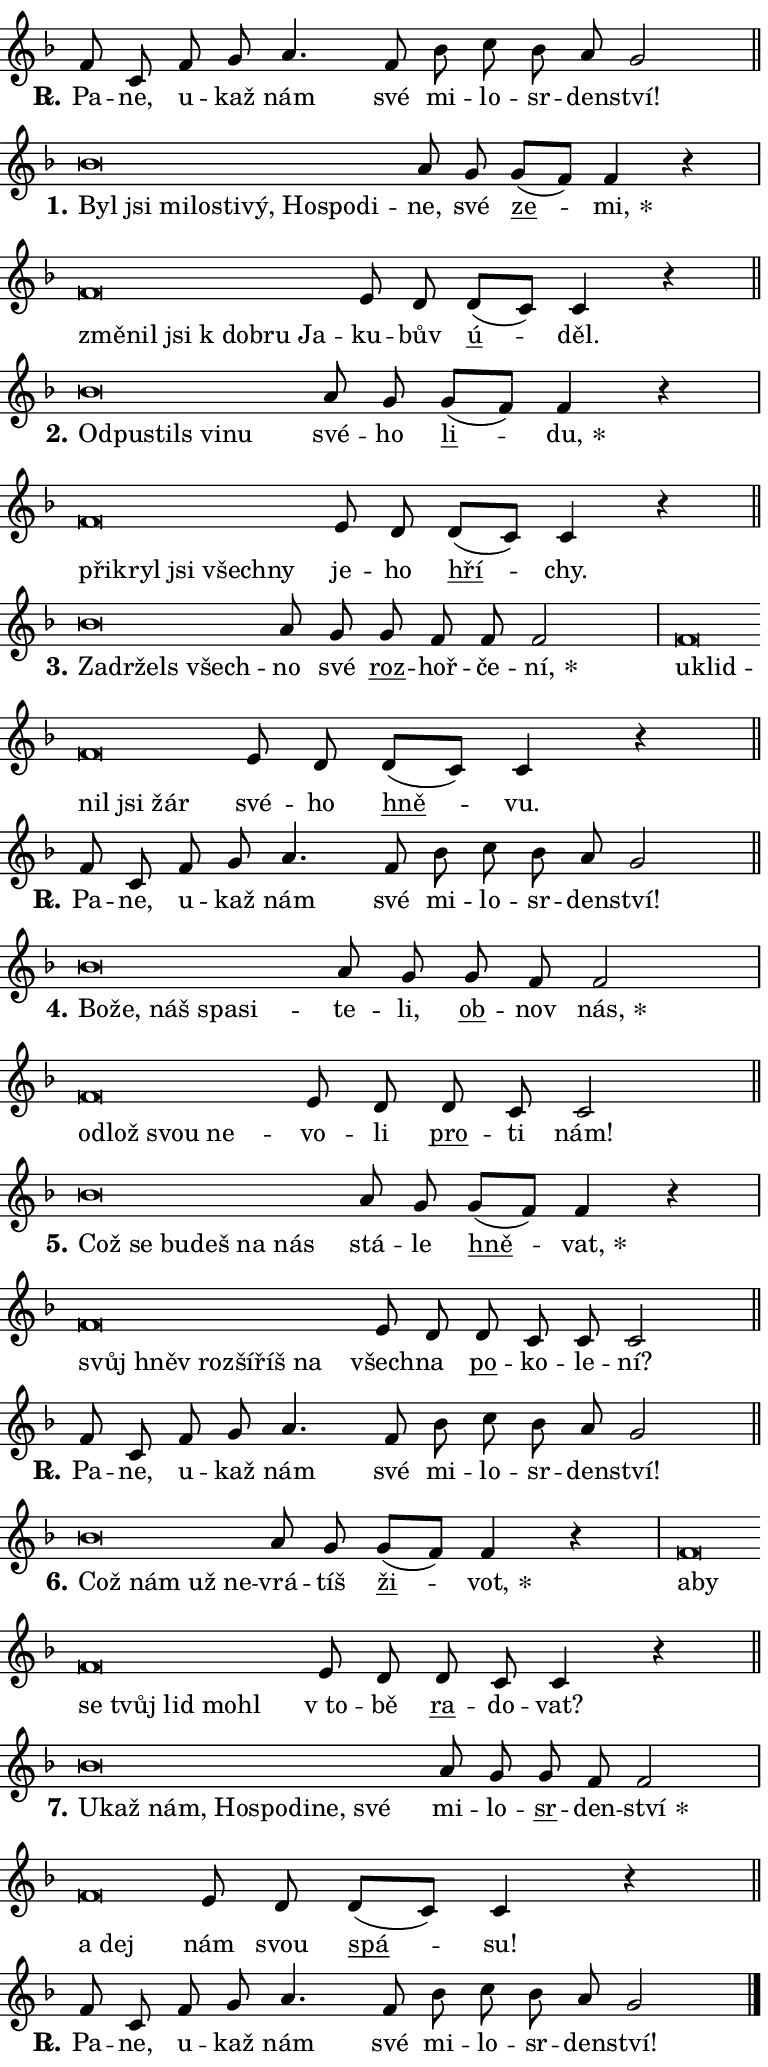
\version "2.24.0"
\header { tagline = "" }
\paper {
  indent = 0\cm
  top-margin = 0\cm
  right-margin = 0.13\cm % to fit lyric hyphens
  bottom-margin = 0\cm
  left-margin = 0\cm
  paper-width = 13\cm
  page-breaking = #ly:one-page-breaking
  system-system-spacing.basic-distance = #11
  score-system-spacing.basic-distance = #11
  ragged-last = ##f
}


%% Author: Thomas Morley
%% https://lists.gnu.org/archive/html/lilypond-user/2020-05/msg00002.html
#(define (line-position grob)
"Returns position of @var[grob} in current system:
   @code{'start}, if at first time-step
   @code{'end}, if at last time-step
   @code{'middle} otherwise
"
  (let* ((col (ly:item-get-column grob))
         (ln (ly:grob-object col 'left-neighbor))
         (rn (ly:grob-object col 'right-neighbor))
         (col-to-check-left (if (ly:grob? ln) ln col))
         (col-to-check-right (if (ly:grob? rn) rn col))
         (break-dir-left
           (and
             (ly:grob-property col-to-check-left 'non-musical #f)
             (ly:item-break-dir col-to-check-left)))
         (break-dir-right
           (and
             (ly:grob-property col-to-check-right 'non-musical #f)
             (ly:item-break-dir col-to-check-right))))
        (cond ((eqv? 1 break-dir-left) 'start)
              ((eqv? -1 break-dir-right) 'end)
              (else 'middle))))

#(define (tranparent-at-line-position vctor)
  (lambda (grob)
  "Relying on @code{line-position} select the relevant enry from @var{vctor}.
Used to determine transparency,"
    (case (line-position grob)
      ((end) (not (vector-ref vctor 0)))
      ((middle) (not (vector-ref vctor 1)))
      ((start) (not (vector-ref vctor 2))))))

noteHeadBreakVisibility =
#(define-music-function (break-visibility)(vector?)
"Makes @code{NoteHead}s transparent relying on @var{break-visibility}"
#{
  \override NoteHead.transparent =
    #(tranparent-at-line-position break-visibility)
#})

#(define delete-ledgers-for-transparent-note-heads
  (lambda (grob)
    "Reads whether a @code{NoteHead} is transparent.
If so this @code{NoteHead} is removed from @code{'note-heads} from
@var{grob}, which is supposed to be @code{LedgerLineSpanner}.
As a result ledgers are not printed for this @code{NoteHead}"
    (let* ((nhds-array (ly:grob-object grob 'note-heads))
           (nhds-list
             (if (ly:grob-array? nhds-array)
                 (ly:grob-array->list nhds-array)
                 '()))
           ;; Relies on the transparent-property being done before
           ;; Staff.LedgerLineSpanner.after-line-breaking is executed.
           ;; This is fragile ...
           (to-keep
             (remove
               (lambda (nhd)
                 (ly:grob-property nhd 'transparent #f))
               nhds-list)))
      ;; TODO find a better method to iterate over grob-arrays, similiar
      ;; to filter/remove etc for lists
      ;; For now rebuilt from scratch
      (set! (ly:grob-object grob 'note-heads)  '())
      (for-each
        (lambda (nhd)
          (ly:pointer-group-interface::add-grob grob 'note-heads nhd))
        to-keep))))

squashNotes = {
  \override NoteHead.X-extent = #'(-0.2 . 0.2)
  \override NoteHead.Y-extent = #'(-0.75 . 0)
  \override NoteHead.stencil =
    #(lambda (grob)
       (let ((pos (ly:grob-property grob 'staff-position)))
         (begin
           (if (< pos -7) (display "ERROR: Lower brevis then expected\n") (display ""))
           (if (<= pos -6) ly:text-interface::print ly:note-head::print))))
}
unSquashNotes = {
  \revert NoteHead.X-extent
  \revert NoteHead.Y-extent
  \revert NoteHead.stencil
}

hideNotes = \noteHeadBreakVisibility #begin-of-line-visible
unHideNotes = \noteHeadBreakVisibility #all-visible

% work-around for resetting accidentals
% https://lilypond.org/doc/v2.23/Documentation/notation/displaying-rhythms#unmetered-music
cadenzaMeasure = {
  \cadenzaOff
  \partial 1024 s1024
  \cadenzaOn
}

#(define-markup-command (accent layout props text) (markup?)
  "Underline accented syllable"
  (interpret-markup layout props
    #{\markup \override #'(offset . 4.3) \underline { #text }#}))

responsum = \markup \concat {
  "R" \hspace #-1.05 \path #0.1 #'((moveto 0 0.07) (lineto 0.9 0.8)) \hspace #0.05 "."
}

spaceSize = #0.6828661417322834 % exact space size for TeX Gyre Schola

\layout {
  \context {
    \Staff
    \remove "Time_signature_engraver"
    \override LedgerLineSpanner.after-line-breaking = #delete-ledgers-for-transparent-note-heads
  }
  \context {
    \Lyrics {
      \override LyricSpace.minimum-distance = \spaceSize
      \override LyricText.font-name = #"TeX Gyre Schola"
      \override LyricText.font-size = 1
      \override StanzaNumber.font-name = #"TeX Gyre Schola Bold"
      \override StanzaNumber.font-size = 1
    }
  }
  \context {
    \Score 
    \override NoteHead.text =
      #(lambda (grob) 
        (let ((pos (ly:grob-property grob 'staff-position)))
          #{\markup {
            \combine
              \halign #-0.55 \raise #(if (= pos -6) 0 0.5) \override #'(thickness . 2) \draw-line #'(3.2 . 0)
              \musicglyph "noteheads.sM1"
          }#}))
  }
}

% magnetic-lyrics.ily
%
%   written by
%     Jean Abou Samra <jean@abou-samra.fr>
%     Werner Lemberg <wl@gnu.org>
%
%   adapted by
%     Jiri Hon <jiri.hon@gmail.com>
%
% Version 2022-Apr-15

% https://www.mail-archive.com/lilypond-user@gnu.org/msg149350.html

#(define (Left_hyphen_pointer_engraver context)
   "Collect syllable-hyphen-syllable occurrences in lyrics and store
them in properties.  This engraver only looks to the left.  For
example, if the lyrics input is @code{foo -- bar}, it does the
following.

@itemize @bullet
@item
Set the @code{text} property of the @code{LyricHyphen} grob between
@q{foo} and @q{bar} to @code{foo}.

@item
Set the @code{left-hyphen} property of the @code{LyricText} grob with
text @q{foo} to the @code{LyricHyphen} grob between @q{foo} and
@q{bar}.
@end itemize

Use this auxiliary engraver in combination with the
@code{lyric-@/text::@/apply-@/magnetic-@/offset!} hook."
   (let ((hyphen #f)
         (text #f))
     (make-engraver
      (acknowledgers
       ((lyric-syllable-interface engraver grob source-engraver)
        (set! text grob)))
      (end-acknowledgers
       ((lyric-hyphen-interface engraver grob source-engraver)
        ;(when (not (grob::has-interface grob 'lyric-space-interface))
          (set! hyphen grob)));)
      ((stop-translation-timestep engraver)
       (when (and text hyphen)
         (ly:grob-set-object! text 'left-hyphen hyphen))
       (set! text #f)
       (set! hyphen #f)))))

#(define (lyric-text::apply-magnetic-offset! grob)
   "If the space between two syllables is less than the value in
property @code{LyricText@/.details@/.squash-threshold}, move the right
syllable to the left so that it gets concatenated with the left
syllable.

Use this function as a hook for
@code{LyricText@/.after-@/line-@/breaking} if the
@code{Left_@/hyphen_@/pointer_@/engraver} is active."
   (let ((hyphen (ly:grob-object grob 'left-hyphen #f)))
     (when hyphen
       (let ((left-text (ly:spanner-bound hyphen LEFT)))
         (when (grob::has-interface left-text 'lyric-syllable-interface)
           (let* ((common (ly:grob-common-refpoint grob left-text X))
                  (this-x-ext (ly:grob-extent grob common X))
                  (left-x-ext
                   (begin
                     ;; Trigger magnetism for left-text.
                     (ly:grob-property left-text 'after-line-breaking)
                     (ly:grob-extent left-text common X)))
                  ;; `delta` is the gap width between two syllables.
                  (delta (- (interval-start this-x-ext)
                            (interval-end left-x-ext)))
                  (details (ly:grob-property grob 'details))
                  (threshold (assoc-get 'squash-threshold details 0.2)))
             (when (< delta threshold)
               (let* (;; We have to manipulate the input text so that
                      ;; ligatures crossing syllable boundaries are not
                      ;; disabled.  For languages based on the Latin
                      ;; script this is essentially a beautification.
                      ;; However, for non-Western scripts it can be a
                      ;; necessity.
                      (lt (ly:grob-property left-text 'text))
                      (rt (ly:grob-property grob 'text))
                      (is-space (grob::has-interface hyphen 'lyric-space-interface))
                      (space (if is-space " " ""))
                      (extra-delta (if is-space spaceSize 0))
                      ;; Append new syllable.
                      (ltrt-space (if (and (string? lt) (string? rt))
                                (string-append lt space rt)
                                (make-concat-markup (list lt space rt))))
                      ;; Right-align `ltrt` to the right side.
                      (ltrt-space-markup (grob-interpret-markup
                               grob
                               (make-translate-markup
                                (cons (interval-length this-x-ext) 0)
                                (make-right-align-markup ltrt-space)))))
                 (begin
                   ;; Don't print `left-text`.
                   (ly:grob-set-property! left-text 'stencil #f)
                   ;; Set text and stencil (which holds all collected
                   ;; syllables so far) and shift it to the left.
                   (ly:grob-set-property! grob 'text ltrt-space)
                   (ly:grob-set-property! grob 'stencil ltrt-space-markup)
                   (ly:grob-translate-axis! grob (- (- delta extra-delta)) X))))))))))


#(define (lyric-hyphen::displace-bounds-first grob)
   ;; Make very sure this callback isn't triggered too early.
   (let ((left (ly:spanner-bound grob LEFT))
         (right (ly:spanner-bound grob RIGHT)))
     (ly:grob-property left 'after-line-breaking)
     (ly:grob-property right 'after-line-breaking)
     (ly:lyric-hyphen::print grob)))

squashThreshold = #0.4

\layout {
  \context {
    \Lyrics
    \consists #Left_hyphen_pointer_engraver
    \override LyricText.after-line-breaking =
      #lyric-text::apply-magnetic-offset!
    \override LyricHyphen.stencil = #lyric-hyphen::displace-bounds-first
    \override LyricText.details.squash-threshold = \squashThreshold
    \override LyricHyphen.minimum-distance = 0
    \override LyricHyphen.minimum-length = \squashThreshold
  }
}

squashText = \override LyricText.details.squash-threshold = 9999
unSquashText = \override LyricText.details.squash-threshold = \squashThreshold

leftText = \override LyricText.self-alignment-X = #LEFT
unLeftText = \revert LyricText.self-alignment-X

starOffset = #(lambda (grob) 
                (let ((x_offset (ly:self-alignment-interface::aligned-on-x-parent grob)))
                  (if (= x_offset 0) 0 (+ x_offset 1.2))))

star = #(define-music-function (syllable)(string?)
"Append star separator at the end of a syllable"
#{
  \once \override LyricText.X-offset = #starOffset
  \lyricmode { \markup {
    #syllable
    \override #'((font-name . "TeX Gyre Schola Bold")) \hspace #0.2 \lower #0.65 \larger "*"
  } }
#})

starAccent = #(define-music-function (syllable)(string?)
"Append star separator at the end of a syllable and make accent"
#{
  \once \override LyricText.X-offset = #starOffset
  \lyricmode { \markup {
    \accent #syllable
    \override #'((font-name . "TeX Gyre Schola Bold")) \hspace #0.2 \lower #0.65 \larger "*"
  } }
#})

breath = #(define-music-function (syllable)(string?)
"Append breathing indicator at the end of a syllable"
#{
  \lyricmode { \markup { #syllable "+" } }
#})

optionalBreath = #(define-music-function (syllable)(string?)
"Append optional breathing indicator at the end of a syllable"
#{
  \lyricmode { \markup { #syllable "(+)" } }
#})


\score {
    <<
        \new Voice = "melody" { \cadenzaOn \key f \major \relative { f'8 c f g a4. f8 \bar "" bes c bes a g2 \cadenzaMeasure \bar "||" \break } }
        \new Lyrics \lyricsto "melody" { \lyricmode { \set stanza = \responsum
Pa -- ne, u -- kaž nám své mi -- lo -- sr -- den -- ství! } }
    >>
    \layout {}
}

\score {
    <<
        \new Voice = "melody" { \cadenzaOn \key f \major \relative { \squashNotes bes'\breve*1/16 \hideNotes \breve*1/16 \bar "" \breve*1/16 \bar "" \breve*1/16 \bar "" \breve*1/16 \bar "" \breve*1/16 \bar "" \breve*1/16 \bar "" \breve*1/16 \breve*1/16 \bar "" \unHideNotes \unSquashNotes a8 g \bar "" g[( f)] f4 r \cadenzaMeasure \bar "|" \squashNotes f\breve*1/16 \hideNotes \breve*1/16 \bar "" \breve*1/16 \bar "" \breve*1/16 \bar "" \breve*1/16 \breve*1/16 \bar "" \unHideNotes \unSquashNotes e8 d \bar "" d[( c)] c4 r \cadenzaMeasure \bar "||" \break } }
        \new Lyrics \lyricsto "melody" { \lyricmode { \set stanza = "1."
\leftText Byl \squashText jsi mi -- lo -- sti -- vý, Ho -- spo -- di -- \unLeftText \unSquashText ne, své \markup \accent ze -- \star mi, \leftText změ -- \squashText nil jsi "k dob" -- ru Ja -- \unLeftText \unSquashText ku -- bův \markup \accent ú -- děl. } }
    >>
    \layout {}
}

\score {
    <<
        \new Voice = "melody" { \cadenzaOn \key f \major \relative { \squashNotes bes'\breve*1/16 \hideNotes \breve*1/16 \bar "" \breve*1/16 \bar "" \breve*1/16 \breve*1/16 \bar "" \unHideNotes \unSquashNotes a8 g \bar "" g[( f)] f4 r \cadenzaMeasure \bar "|" \squashNotes f\breve*1/16 \hideNotes \breve*1/16 \bar "" \breve*1/16 \bar "" \breve*1/16 \breve*1/16 \bar "" \unHideNotes \unSquashNotes e8 d \bar "" d[( c)] c4 r \cadenzaMeasure \bar "||" \break } }
        \new Lyrics \lyricsto "melody" { \lyricmode { \set stanza = "2."
\leftText Od -- \squashText pu -- stils vi -- nu \unLeftText \unSquashText své -- ho \markup \accent li -- \star du, \leftText při -- \squashText kryl jsi všech -- ny \unLeftText \unSquashText je -- ho \markup \accent hří -- chy. } }
    >>
    \layout {}
}

\score {
    <<
        \new Voice = "melody" { \cadenzaOn \key f \major \relative { \squashNotes bes'\breve*1/16 \hideNotes \breve*1/16 \bar "" \breve*1/16 \breve*1/16 \bar "" \unHideNotes \unSquashNotes a8 g \bar "" g f f f2 \cadenzaMeasure \bar "|" \squashNotes f\breve*1/16 \hideNotes \breve*1/16 \bar "" \breve*1/16 \bar "" \breve*1/16 \breve*1/16 \bar "" \unHideNotes \unSquashNotes e8 d \bar "" d[( c)] c4 r \cadenzaMeasure \bar "||" \break } }
        \new Lyrics \lyricsto "melody" { \lyricmode { \set stanza = "3."
\leftText Za -- \squashText dr -- žels všech -- \unLeftText \unSquashText no své \markup \accent roz -- hoř -- če -- \star ní, \leftText u -- \squashText klid -- nil jsi žár \unLeftText \unSquashText své -- ho \markup \accent hně -- vu. } }
    >>
    \layout {}
}

\score {
    <<
        \new Voice = "melody" { \cadenzaOn \key f \major \relative { f'8 c f g a4. f8 \bar "" bes c bes a g2 \cadenzaMeasure \bar "||" \break } }
        \new Lyrics \lyricsto "melody" { \lyricmode { \set stanza = \responsum
Pa -- ne, u -- kaž nám své mi -- lo -- sr -- den -- ství! } }
    >>
    \layout {}
}

\score {
    <<
        \new Voice = "melody" { \cadenzaOn \key f \major \relative { \squashNotes bes'\breve*1/16 \hideNotes \breve*1/16 \bar "" \breve*1/16 \bar "" \breve*1/16 \breve*1/16 \bar "" \unHideNotes \unSquashNotes a8 g \bar "" g f f2 \cadenzaMeasure \bar "|" \squashNotes f\breve*1/16 \hideNotes \breve*1/16 \bar "" \breve*1/16 \breve*1/16 \bar "" \unHideNotes \unSquashNotes e8 d \bar "" d c c2 \cadenzaMeasure \bar "||" \break } }
        \new Lyrics \lyricsto "melody" { \lyricmode { \set stanza = "4."
\leftText Bo -- \squashText že, náš spa -- si -- \unLeftText \unSquashText te -- li, \markup \accent ob -- nov \star nás, \leftText od -- \squashText lož svou ne -- \unLeftText \unSquashText vo -- li \markup \accent pro -- ti nám! } }
    >>
    \layout {}
}

\score {
    <<
        \new Voice = "melody" { \cadenzaOn \key f \major \relative { \squashNotes bes'\breve*1/16 \hideNotes \breve*1/16 \bar "" \breve*1/16 \bar "" \breve*1/16 \bar "" \breve*1/16 \breve*1/16 \bar "" \unHideNotes \unSquashNotes a8 g \bar "" g[( f)] f4 r \cadenzaMeasure \bar "|" \squashNotes f\breve*1/16 \hideNotes \breve*1/16 \bar "" \breve*1/16 \bar "" \breve*1/16 \bar "" \breve*1/16 \breve*1/16 \bar "" \unHideNotes \unSquashNotes e8 d \bar "" d c c c2 \cadenzaMeasure \bar "||" \break } }
        \new Lyrics \lyricsto "melody" { \lyricmode { \set stanza = "5."
\leftText Což \squashText se bu -- deš na nás \unLeftText \unSquashText stá -- le \markup \accent hně -- \star vat, \leftText svůj \squashText hněv roz -- ší -- říš na \unLeftText \unSquashText všech -- na \markup \accent po -- ko -- le -- ní? } }
    >>
    \layout {}
}

\score {
    <<
        \new Voice = "melody" { \cadenzaOn \key f \major \relative { f'8 c f g a4. f8 \bar "" bes c bes a g2 \cadenzaMeasure \bar "||" \break } }
        \new Lyrics \lyricsto "melody" { \lyricmode { \set stanza = \responsum
Pa -- ne, u -- kaž nám své mi -- lo -- sr -- den -- ství! } }
    >>
    \layout {}
}

\score {
    <<
        \new Voice = "melody" { \cadenzaOn \key f \major \relative { \squashNotes bes'\breve*1/16 \hideNotes \breve*1/16 \bar "" \breve*1/16 \breve*1/16 \bar "" \unHideNotes \unSquashNotes a8 g \bar "" g[( f)] f4 r \cadenzaMeasure \bar "|" \squashNotes f\breve*1/16 \hideNotes \breve*1/16 \bar "" \breve*1/16 \bar "" \breve*1/16 \bar "" \breve*1/16 \bar "" \breve*1/16 \breve*1/16 \bar "" \unHideNotes \unSquashNotes e8 d \bar "" d c c4 r \cadenzaMeasure \bar "||" \break } }
        \new Lyrics \lyricsto "melody" { \lyricmode { \set stanza = "6."
\leftText Což \squashText nám už ne -- \unLeftText \unSquashText vrá -- tíš \markup \accent ži -- \star vot, \leftText a -- \squashText by se tvůj lid mo -- hl \unLeftText \unSquashText "v to" -- bě \markup \accent ra -- do -- vat? } }
    >>
    \layout {}
}

\score {
    <<
        \new Voice = "melody" { \cadenzaOn \key f \major \relative { \squashNotes bes'\breve*1/16 \hideNotes \breve*1/16 \bar "" \breve*1/16 \bar "" \breve*1/16 \bar "" \breve*1/16 \bar "" \breve*1/16 \bar "" \breve*1/16 \breve*1/16 \bar "" \unHideNotes \unSquashNotes a8 g \bar "" g f f2 \cadenzaMeasure \bar "|" \squashNotes f\breve*1/16 \hideNotes \breve*1/16 \bar "" \unHideNotes \unSquashNotes e8 d \bar "" d[( c)] c4 r \cadenzaMeasure \bar "||" \break } }
        \new Lyrics \lyricsto "melody" { \lyricmode { \set stanza = "7."
\leftText U -- \squashText kaž nám, Ho -- spo -- di -- ne, své \unLeftText \unSquashText mi -- lo -- \markup \accent sr -- den -- \star ství \leftText a \squashText dej \unLeftText \unSquashText nám svou \markup \accent spá -- su! } }
    >>
    \layout {}
}

\score {
    <<
        \new Voice = "melody" { \cadenzaOn \key f \major \relative { f'8 c f g a4. f8 \bar "" bes c bes a g2 \cadenzaMeasure \bar "||" \break } \bar "|." }
        \new Lyrics \lyricsto "melody" { \lyricmode { \set stanza = \responsum
Pa -- ne, u -- kaž nám své mi -- lo -- sr -- den -- ství! } }
    >>
    \layout {}
}
